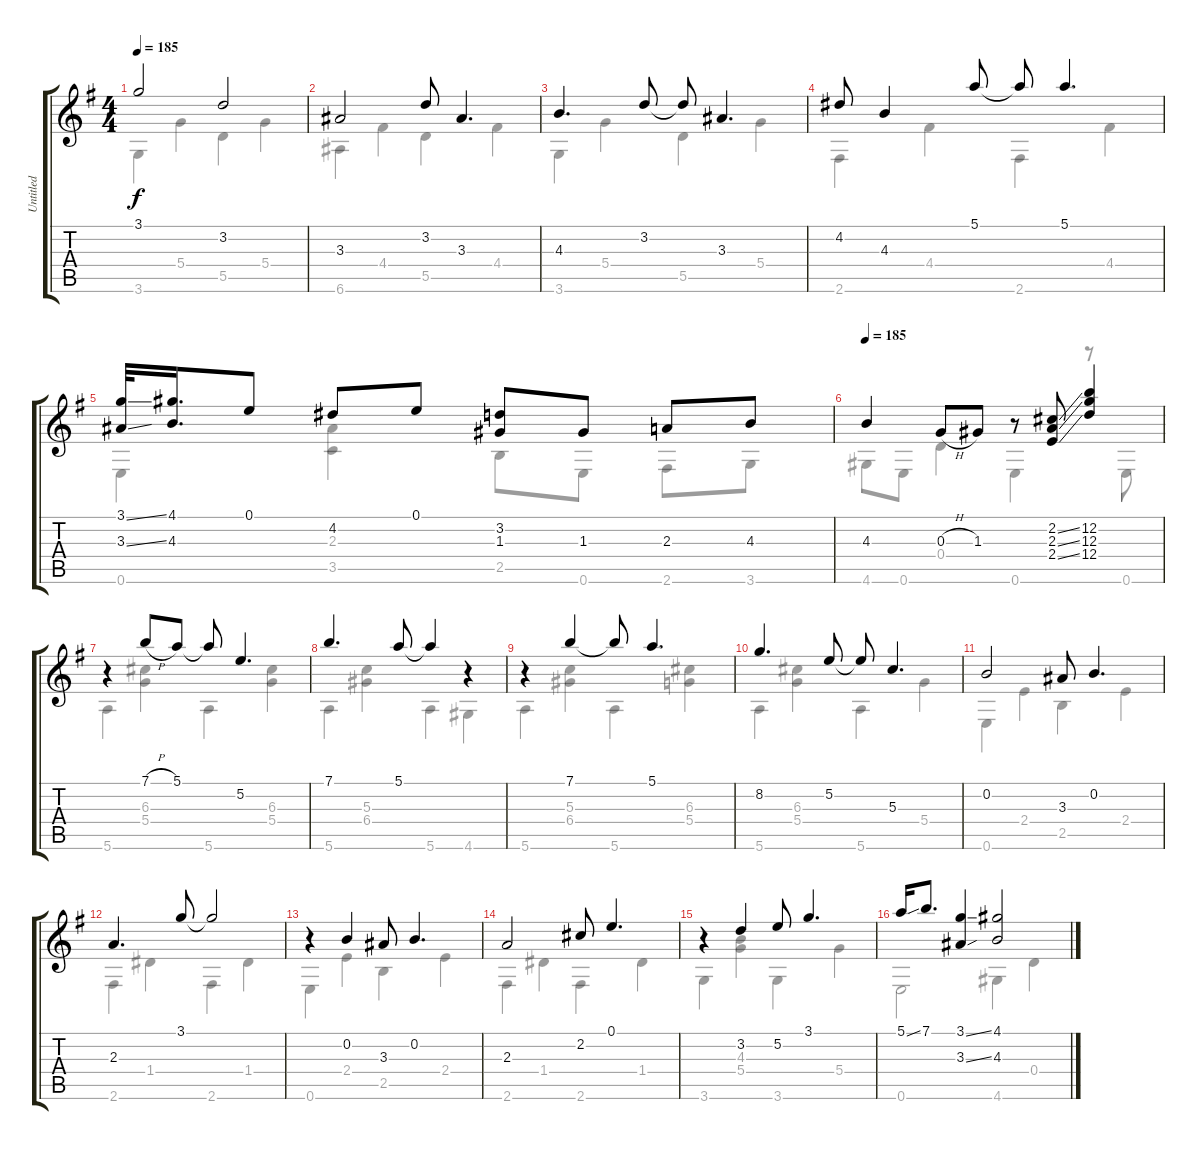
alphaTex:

\track ("Untitled" "Untitled") {instrument electricguitarmuted}
\staff {score tabs}
\tuning (E4 B3 G3 D3 A2 E2) {hide}
\voice
\ts (4 4)
\tempo 185
\clef g2
\ks g
3.1.2{dy f} 3.2.2 |
3.3.2 3.2.8 3.3.4{d} |
4.3.4{d} 3.2.8 3.2{t}.8 3.3.4{d} |
4.2.8 4.3.4 5.1.8 5.1{t}.8 5.1.4{d} |
(3.1{ss} 3.3{ss}).32 (4.1 4.3).16{d} 0.1.8 4.2.8 0.1.8 (3.2 1.3).8 1.3.8 2.3.8 4.3.8 |
\tempo 185
4.3.4 0.3{h}.8 1.3.8 r.8 (2.2{ss} 2.3{ss} 2.4{ss}).8 (12.2 12.3 12.4).4 |
r.4 7.1{h}.8 5.1.8 5.1{t}.8 5.2.4{d} |
7.1.4{d} 5.1.8 5.1{t}.4 r.4 |
r.4 7.1.4 7.1{t}.8 5.1.4{d} |
8.2.4{d} 5.2.8 5.2{t}.8 5.3.4{d} |
0.2.2 3.3.8 0.2.4{d} |
2.3.4{d} 3.1.8 3.1{t}.2 |
r.4 0.2.4 3.3.8 0.2.4{d} |
2.3.2 2.2.8 0.1.4{d} |
r.4 3.2.4 5.2.8 3.1.4{d} |
5.1{ss}.16 7.1.8{d} (3.1{ss} 3.3{ss}).4 (4.1 4.3).2
\voice
\clef g2
\ottava regular
\simile none
\ks g
3.6.4{dy f} 5.4.4 5.5.4 5.4.4 |
6.6.4 4.4.4 5.5.4 4.4.4 |
3.6.4 5.4.4 5.5.4 5.4.4 |
2.6.4 4.4.4 2.6.4 4.4.4 |
0.6.4 (2.3 3.5).4 2.5.8 0.6.8 2.6.8 3.6.8 |
4.6.8 0.6.8 0.4.4 0.6.4 r.8 0.6.8 |
5.6.4 (6.3 5.4).4 5.6.4 (6.3 5.4).4 |
5.6.4 (5.3 6.4).4 5.6.4 4.6.4 |
5.6.4 (5.3 6.4).4 5.6.4 (6.3 5.4).4 |
5.6.4 (6.3 5.4).4 5.6.4 5.4.4 |
0.6.4 2.4.4 2.5.4 2.4.4 |
2.6.4 1.4.4 2.6.4 1.4.4 |
0.6.4 2.4.4 2.5.4 2.4.4 |
2.6.4 1.4.4 2.6.4 1.4.4 |
3.6.4 (4.3 5.4).4 3.6.4 5.4.4 |
0.6.2 4.6.4 0.4.4
